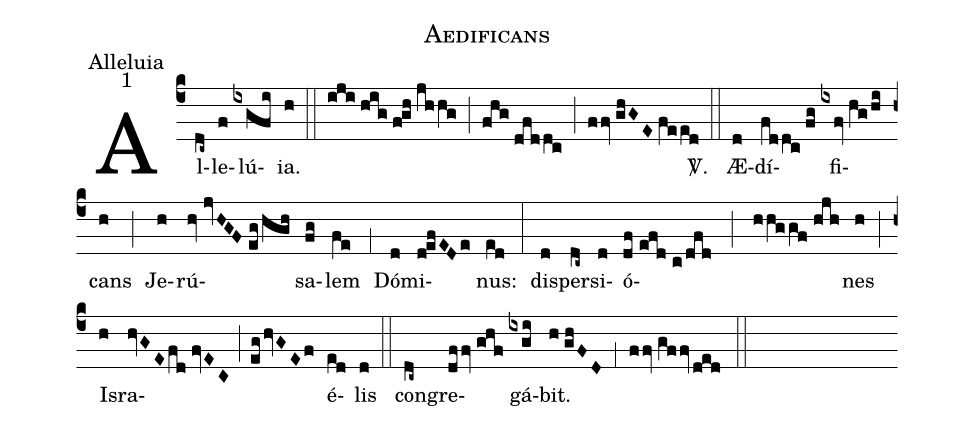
name:Aedificans;
office-part:Alleluia;
mode:1;
%%
(c4) Al(dc~)le(f)lú(ixgfi)ia.(h) (::) (iji//hig//f!gh//jhhg) (;) (fhg//dfddc) (;) (ffv//ghGE//feed) <sp>V/</sp>.(::) Æ(d)dí(fddc//fg)fi(ixfv//hg/hi)cans(h) (;) Je(h)rú(hv//jvHGF//eg/hgh)sa(fg)lem(fe) (;1) Dó(d)mi(d!efEDe)nus:(ed) (:) di(d)sper(dc~)si(d)ó(df//efd//c/dfd;hhggf//hjh)nes(h) (;) Is(h)ra(hvGE/fd//fvEC;eg/hvGEf)é(ed)lis(d) (::) con(dc~)gre(dffv//ghf)gá(ixgi)bit.(h//ghFD) (;1) (ffv//gffv/ded) (::)
